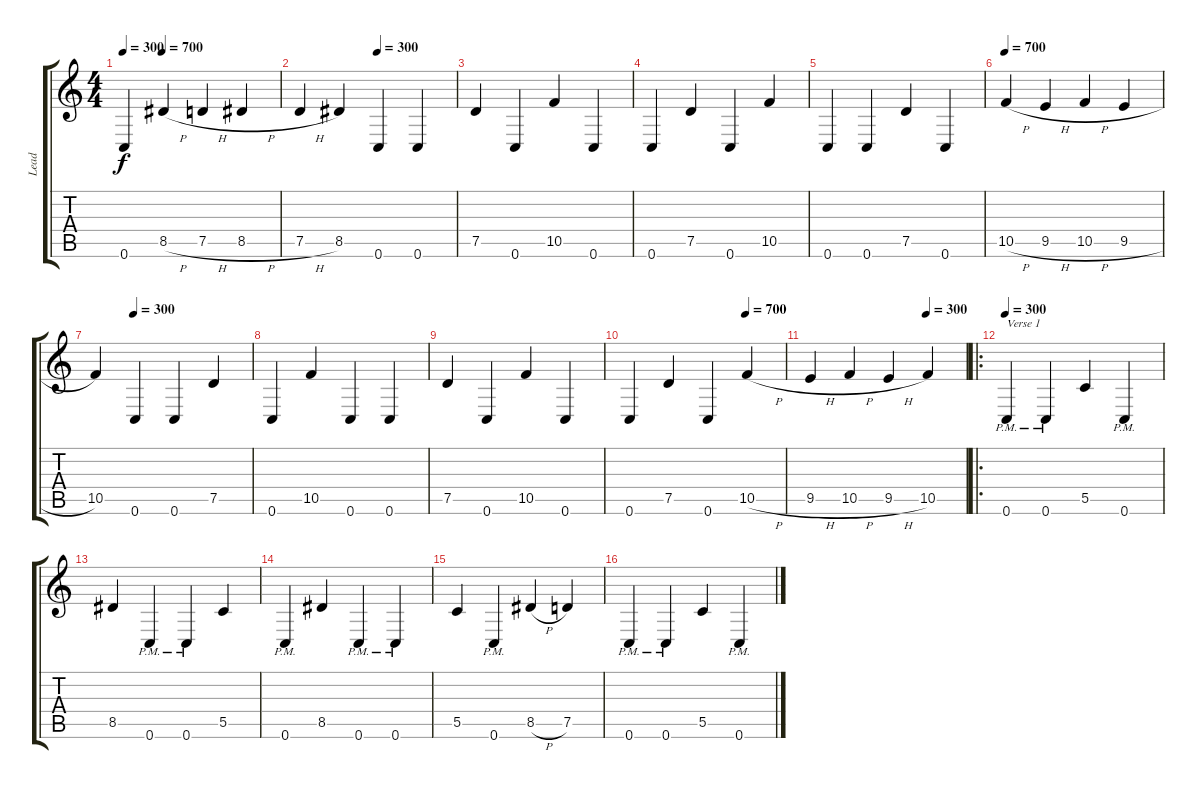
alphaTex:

\track ("Lead" "Lead") {instrument distortionguitar}
\staff {score tabs}
\tuning (D4 A3 F3 C3 G2 C2) {hide}
\ts (4 4)
\tempo 300
\tempo (700 0.25)
\clef g2
\ks c
0.6.4{dy f} 8.5{h}.4 7.5{h}.4 8.5{h}.4 |
\tempo (300 0.5)
7.5{h}.4 8.5.4 0.6.4 0.6.4 |
7.5.4 0.6.4 10.5.4 0.6.4 |
0.6.4 7.5.4 0.6.4 10.5.4 |
0.6.4 0.6.4 7.5.4 0.6.4 |
\tempo 700
10.5{h}.4 9.5{h}.4 10.5{h}.4 9.5{h}.4 |
\tempo (300 0.25)
10.5.4 0.6.4 0.6.4 7.5.4 |
0.6.4 10.5.4 0.6.4 0.6.4 |
7.5.4 0.6.4 10.5.4 0.6.4 |
\tempo (700 0.75)
0.6.4 7.5.4 0.6.4 10.5{h}.4 |
\tempo (300 0.75)
9.5{h}.4 10.5{h}.4 9.5{h}.4 10.5.4 |
\ro
\tempo 300
0.6{pm}.4{txt "Verse 1"} 0.6{pm}.4 5.5.4 0.6{pm}.4 |
8.5.4 0.6{pm}.4 0.6{pm}.4 5.5.4 |
0.6{pm}.4 8.5.4 0.6{pm}.4 0.6{pm}.4 |
5.5.4 0.6{pm}.4 8.5{h}.4 7.5.4 |
0.6{pm}.4 0.6{pm}.4 5.5.4 0.6{pm}.4
